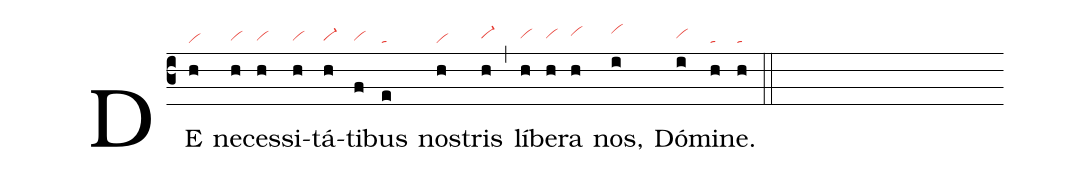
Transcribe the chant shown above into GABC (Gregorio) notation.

nabc-lines:1;
%%
(c3)
DE(h|vi) ne(h|vihg)ces(h|vihg)si(h|vihg)tá(h|vi-hg)ti(f|vihg)bus(e|ta) nos(h|vi)tris(h|vi-hh) (,)
lí(h|vihh)be(h|vihh)ra(h|vihi) nos,(i|vihj) Dó(i|vihh)mi(h|ta)ne.(h|ta) (::)
